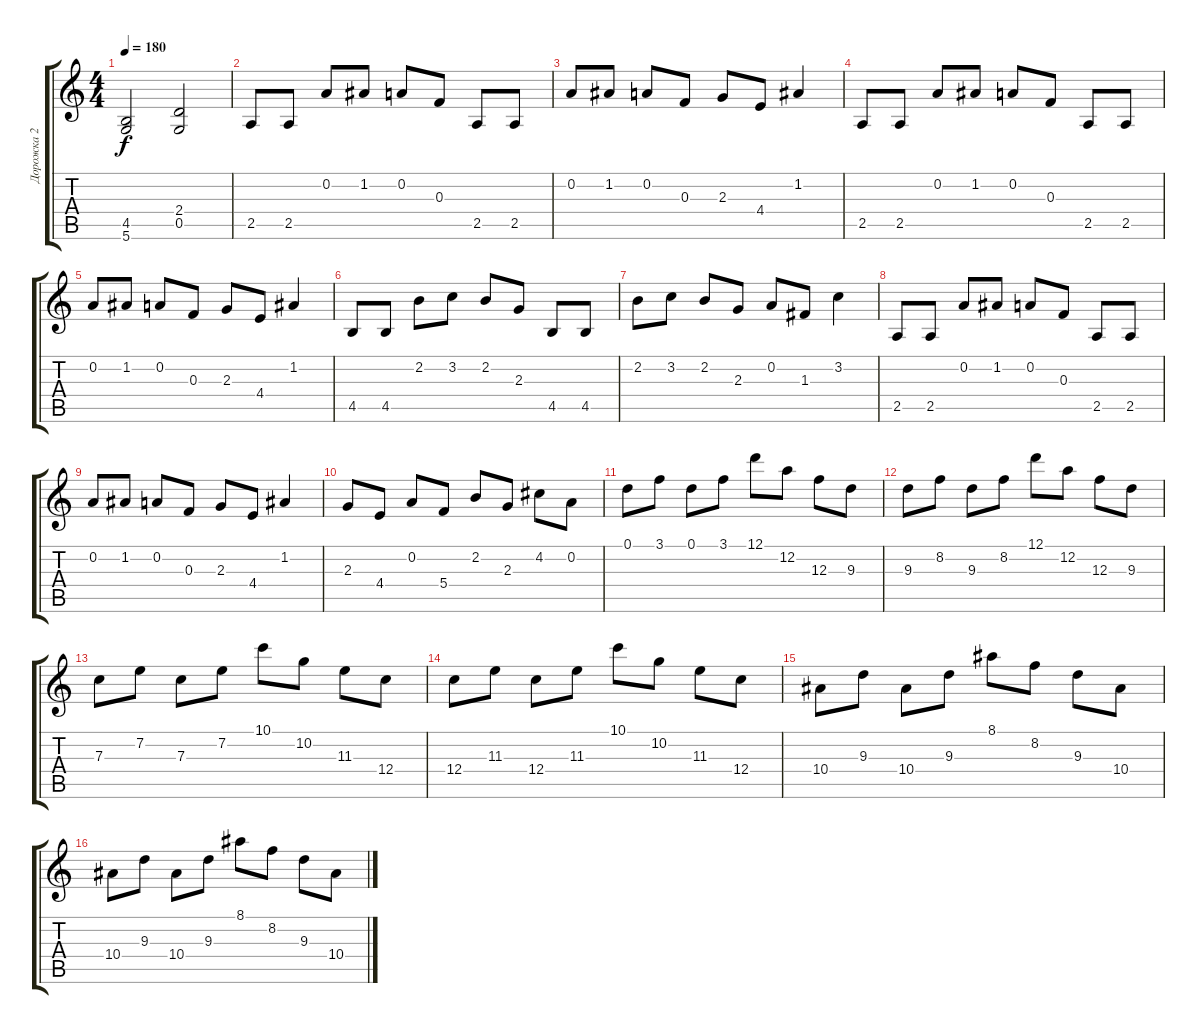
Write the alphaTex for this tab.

\track ("Дорожка 2" "Дорожка 2") {instrument distortionguitar}
\staff {score tabs}
\tuning (D4 A3 F3 C3 G2 D2) {hide}
\ts (4 4)
\tempo 180
\clef g2
\ks c
(4.5 5.6).2{dy f} (2.4 0.5).2 |
2.5.8 2.5.8 0.2.8 1.2.8 0.2.8 0.3.8 2.5.8 2.5.8 |
0.2.8 1.2.8 0.2.8 0.3.8 2.3.8 4.4.8 1.2.4 |
2.5.8 2.5.8 0.2.8 1.2.8 0.2.8 0.3.8 2.5.8 2.5.8 |
0.2.8 1.2.8 0.2.8 0.3.8 2.3.8 4.4.8 1.2.4 |
4.5.8 4.5.8 2.2.8 3.2.8 2.2.8 2.3.8 4.5.8 4.5.8 |
2.2.8 3.2.8 2.2.8 2.3.8 0.2.8 1.3.8 3.2.4 |
2.5.8 2.5.8 0.2.8 1.2.8 0.2.8 0.3.8 2.5.8 2.5.8 |
0.2.8 1.2.8 0.2.8 0.3.8 2.3.8 4.4.8 1.2.4 |
2.3.8 4.4.8 0.2.8 5.4.8 2.2.8 2.3.8 4.2.8 0.2.8 |
0.1.8 3.1.8 0.1.8 3.1.8 12.1.8 12.2.8 12.3.8 9.3.8 |
9.3.8 8.2.8 9.3.8 8.2.8 12.1.8 12.2.8 12.3.8 9.3.8 |
7.3.8 7.2.8 7.3.8 7.2.8 10.1.8 10.2.8 11.3.8 12.4.8 |
12.4.8 11.3.8 12.4.8 11.3.8 10.1.8 10.2.8 11.3.8 12.4.8 |
10.4.8 9.3.8 10.4.8 9.3.8 8.1.8 8.2.8 9.3.8 10.4.8 |
10.4.8 9.3.8 10.4.8 9.3.8 8.1.8 8.2.8 9.3.8 10.4.8
